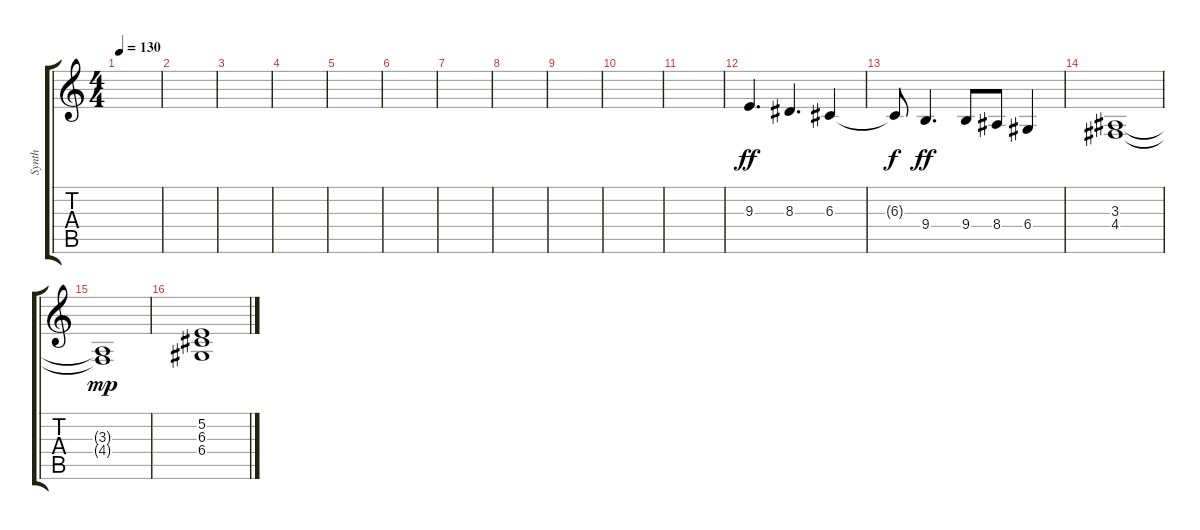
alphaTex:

\track ("Synth" "Synth") {instrument pad2warm}
\staff {score tabs}
\tuning (E4 B3 G3 D3 A2 E2) {hide}
\ts (4 4)
\tempo 130
\clef g2
\ks c
|
|
|
|
|
|
|
|
|
|
|
9.3.4{d dy ff} 8.3.4{d} 6.3.4 |
6.3{t}.8{dy f} 9.4.4{d dy ff} 9.4.8 8.4.8 6.4.4 |
(3.3 4.4).1 |
(3.3{t} 4.4{t}).1{dy mp} |
(5.2 6.3 6.4).1
